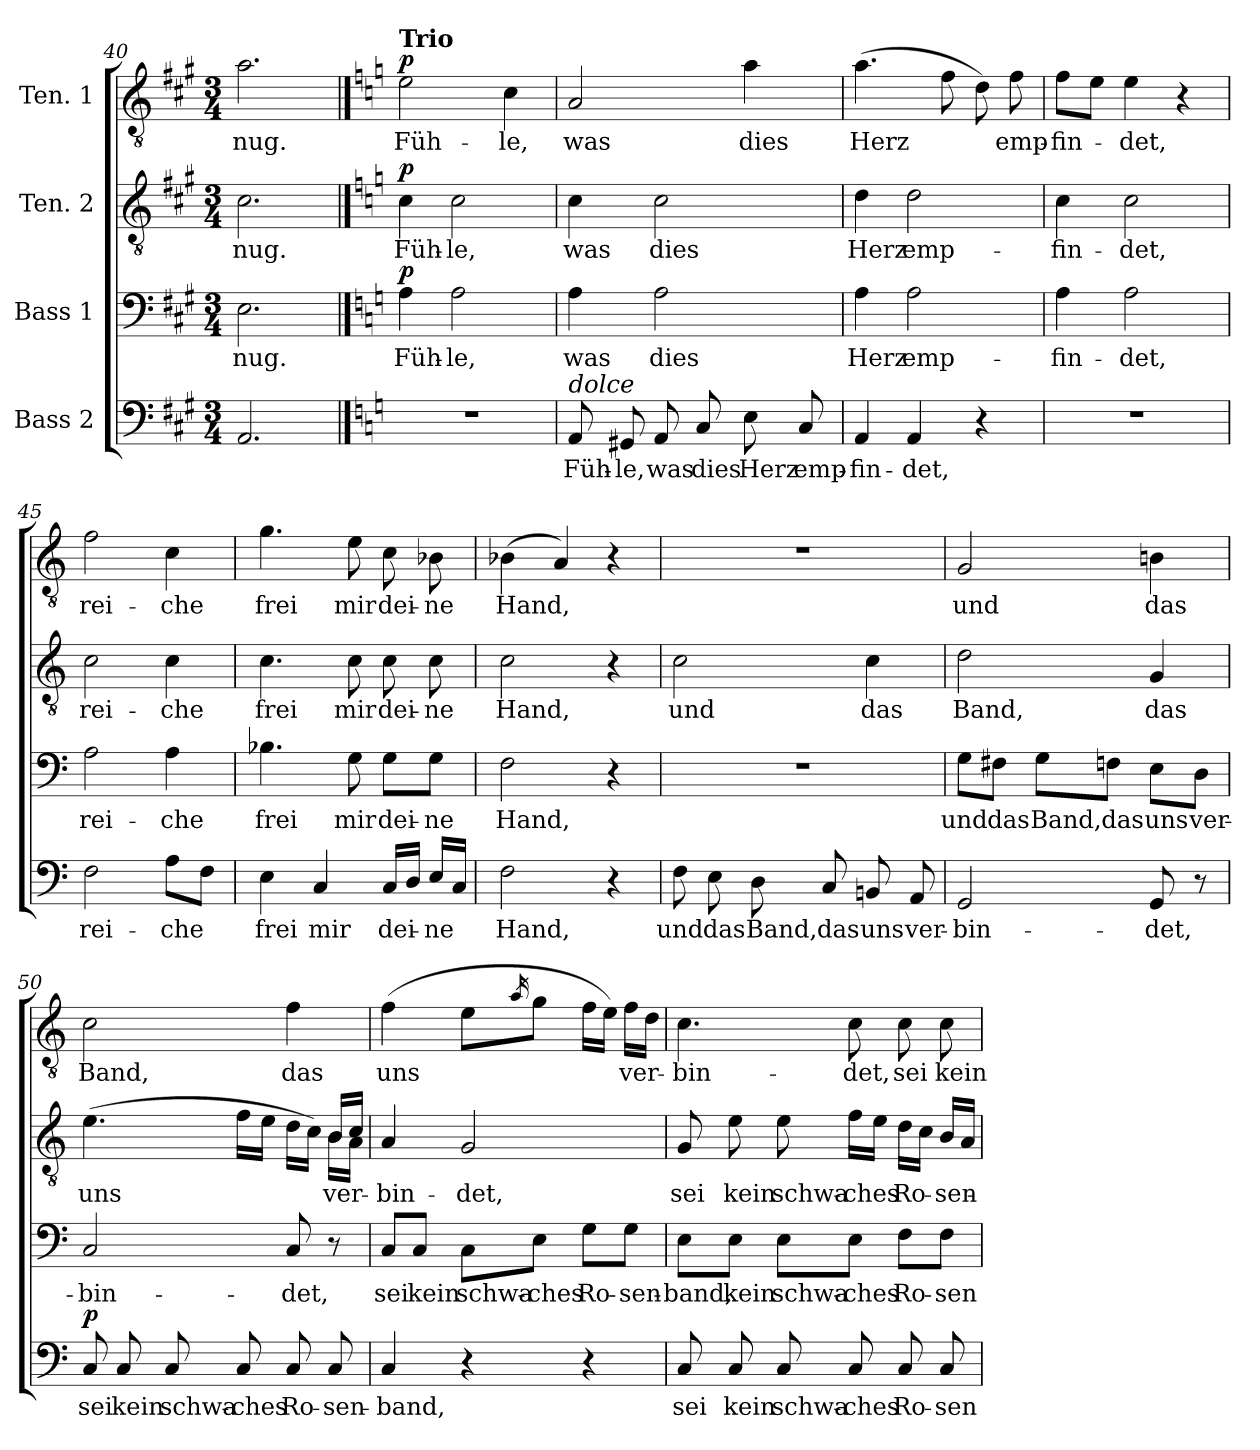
**kern	**text	**dynam	**kern	**text	**dynam	**kern	**text	**dynam	**kern	**text	**dynam
*part4	*part4	*part4	*part3	*part3	*part3	*part2	*part2	*part2	*part1	*part1	*part1
*staff4	*staff4	*staff4	*staff3	*staff3	*staff3	*staff2	*staff2	*staff2	*staff1	*staff1	*staff1
*I"Bass 2	*	*	*I"Bass 1	*	*	*I"Ten. 2	*	*	*I"Ten. 1	*	*
*clefF4	*	*	*clefF4	*	*	*clefGv2	*	*	*clefGv2	*	*
*k[f#c#g#]	*	*	*k[f#c#g#]	*	*	*k[f#c#g#]	*	*	*k[f#c#g#]	*	*
*M3/4	*	*	*M3/4	*	*	*M3/4	*	*	*M3/4	*	*
=40	=40	=40	=40	=40	=40	=40	=40	=40	=40	=40	=40
!	!	!	!	!LO:LY:b	!	!	!LO:LY:b	!	!	!LO:LY:b	!
2.AA/	.	.	2.E\	-nug.	.	2.c#\	-nug.	.	2.a\	-nug.	.
!!LO:PB:g=z
==41	==41	==41	==41	==41	==41	==41	==41	==41	==41	==41	==41
*k[]	*	*	*k[]	*	*	*k[]	*	*	*k[]	*	*
!	!	!	!	!	!	!	!	!	!LO:TX:a:B:t=Trio	!	!
!	!	!	!	!LO:LY:b	!LO:DY:a	!	!LO:LY:b	!LO:DY:a	!	!LO:LY:b	!LO:DY:a
2.r	.	.	4A\	Füh-	p	4c\	Füh-	p	2e\	Füh-	p
!	!	!	!	!LO:LY:b	!	!	!LO:LY:b	!	!	!	!
.	.	.	2A\	-le,	.	2c\	-le,	.	.	.	.
!	!	!	!	!	!	!	!	!	!	!LO:LY:b	!
.	.	.	.	.	.	.	.	.	4c\	-le,	.
=42	=42	=42	=42	=42	=42	=42	=42	=42	=42	=42	=42
!LO:TX:a:i:t=dolce	!	!	!	!	!	!	!	!	!	!	!
!	!LO:LY:b	!	!	!LO:LY:b	!	!	!LO:LY:b	!	!	!LO:LY:b	!
8AA/	Füh-	.	4A\	was	.	4c\	was	.	2A/	was	.
!	!LO:LY:b	!	!	!	!	!	!	!	!	!	!
8GG#X/	-le,	.	.	.	.	.	.	.	.	.	.
!	!LO:LY:b	!	!	!LO:LY:b	!	!	!LO:LY:b	!	!	!	!
8AA/	was	.	2A\	dies	.	2c\	dies	.	.	.	.
!	!LO:LY:b	!	!	!	!	!	!	!	!	!	!
8C/	dies	.	.	.	.	.	.	.	.	.	.
!	!LO:LY:b	!	!	!	!	!	!	!	!	!LO:LY:b	!
8E\	Herz	.	.	.	.	.	.	.	4a\	dies	.
!	!LO:LY:b	!	!	!	!	!	!	!	!	!	!
8C/	emp-	.	.	.	.	.	.	.	.	.	.
=43	=43	=43	=43	=43	=43	=43	=43	=43	=43	=43	=43
!	!LO:LY:b	!	!	!LO:LY:b	!	!	!LO:LY:b	!	!	!LO:LY:b	!
4AA/	-fin-	.	4A\	Herz	.	4d\	Herz	.	(4.a\	-Herz	.
!	!LO:LY:b	!	!	!LO:LY:b	!	!	!LO:LY:b	!	!	!	!
4AA/	-det,	.	2A\	emp-	.	2d\	emp-	.	.	.	.
.	.	.	.	.	.	.	.	.	8f\	.	.
4r	.	.	.	.	.	.	.	.	8d\)	.	.
!	!	!	!	!	!	!	!	!	!	!LO:LY:b	!
.	.	.	.	.	.	.	.	.	8f\	emp-	.
=44	=44	=44	=44	=44	=44	=44	=44	=44	=44	=44	=44
!	!	!	!	!LO:LY:b	!	!	!LO:LY:b	!	!	!LO:LY:b	!
2.r	.	.	4A\	-fin-	.	4c\	-fin-	.	8f\L	-fin-	.
.	.	.	.	.	.	.	.	.	8e\J	.	.
!	!	!	!	!LO:LY:b	!	!	!LO:LY:b	!	!	!LO:LY:b	!
.	.	.	2A\	-det,	.	2c\	-det,	.	4e\	-det,	.
.	.	.	.	.	.	.	.	.	4r	.	.
!!LO:LB:g=z
=45	=45	=45	=45	=45	=45	=45	=45	=45	=45	=45	=45
!	!LO:LY:b	!	!	!LO:LY:b	!	!	!LO:LY:b	!	!	!LO:LY:b	!
2F\	rei-	.	2A\	rei-	.	2c\	rei-	.	2f\	rei-	.
!	!LO:LY:b	!	!	!LO:LY:b	!	!	!LO:LY:b	!	!	!LO:LY:b	!
8A\L	-che	.	4A\	-che	.	4c\	-che	.	4c\	-che	.
8F\J	.	.	.	.	.	.	.	.	.	.	.
=46	=46	=46	=46	=46	=46	=46	=46	=46	=46	=46	=46
!	!LO:LY:b	!	!	!LO:LY:b	!	!	!LO:LY:b	!	!	!LO:LY:b	!
4E\	frei	.	4.B-X\	frei	.	4.c\	frei	.	4.g\	frei	.
!	!LO:LY:b	!	!	!	!	!	!	!	!	!	!
4C/	mir	.	.	.	.	.	.	.	.	.	.
!	!	!	!	!LO:LY:b	!	!	!LO:LY:b	!	!	!LO:LY:b	!
.	.	.	8G\	mir	.	8c\	mir	.	8e\	mir	.
!	!LO:LY:b	!	!	!LO:LY:b	!	!	!LO:LY:b	!	!	!LO:LY:b	!
16C/LL	dei-	.	8G\L	dei-	.	8c\	dei-	.	8c\	dei-	.
16D/JJ	.	.	.	.	.	.	.	.	.	.	.
!	!LO:LY:b	!	!	!LO:LY:b	!	!	!LO:LY:b	!	!	!LO:LY:b	!
16E/LL	-ne	.	8G\J	-ne	.	8c\	-ne	.	8B-X\	-ne	.
16C/JJ	.	.	.	.	.	.	.	.	.	.	.
=47	=47	=47	=47	=47	=47	=47	=47	=47	=47	=47	=47
!	!LO:LY:b	!	!	!LO:LY:b	!	!	!LO:LY:b	!	!	!LO:LY:b	!
2F\	Hand,	.	2F\	Hand,	.	2c\	Hand,	.	(4B-X\	Hand,	.
.	.	.	.	.	.	.	.	.	4A/)	.	.
4r	.	.	4r	.	.	4r	.	.	4r	.	.
=48	=48	=48	=48	=48	=48	=48	=48	=48	=48	=48	=48
!	!LO:LY:b	!	!	!	!	!	!LO:LY:b	!	!	!	!
8F\	und	.	2.r	.	.	2c\	und	.	2.r	.	.
!	!LO:LY:b	!	!	!	!	!	!	!	!	!	!
8E\	das	.	.	.	.	.	.	.	.	.	.
!	!LO:LY:b	!	!	!	!	!	!	!	!	!	!
8D\	Band,	.	.	.	.	.	.	.	.	.	.
!	!LO:LY:b	!	!	!	!	!	!	!	!	!	!
8C/	das	.	.	.	.	.	.	.	.	.	.
!	!LO:LY:b	!	!	!	!	!	!LO:LY:b	!	!	!	!
8BBn/	uns	.	.	.	.	4c\	das	.	.	.	.
!	!LO:LY:b	!	!	!	!	!	!	!	!	!	!
8AA/	ver-	.	.	.	.	.	.	.	.	.	.
!!LO:LB:g=z
=49	=49	=49	=49	=49	=49	=49	=49	=49	=49	=49	=49
!	!LO:LY:b	!	!	!LO:LY:b	!	!	!LO:LY:b	!	!	!LO:LY:b	!
2GG/	-bin-	.	8G\L	und	.	2d\	Band,	.	2G/	und	.
!	!	!	!	!LO:LY:b	!	!	!	!	!	!	!
.	.	.	8F#X\J	das	.	.	.	.	.	.	.
!	!	!	!	!LO:LY:b	!	!	!	!	!	!	!
.	.	.	8G\L	Band,	.	.	.	.	.	.	.
!	!	!	!	!LO:LY:b	!	!	!	!	!	!	!
.	.	.	8Fn\J	das	.	.	.	.	.	.	.
!	!LO:LY:b	!	!	!LO:LY:b	!	!	!LO:LY:b	!	!	!LO:LY:b	!
8GG/	-det,	.	8E\L	uns	.	4G/	das	.	4Bn\	das	.
!	!	!	!	!LO:LY:b	!	!	!	!	!	!	!
8r	.	.	8D\J	ver-	.	.	.	.	.	.	.
=50	=50	=50	=50	=50	=50	=50	=50	=50	=50	=50	=50
!	!LO:LY:b	!LO:DY:a	!	!LO:LY:b	!	!	!LO:LY:b	!	!	!LO:LY:b	!
*	*	*	*	*	*	*^	*	*	*	*	*
8C/	sei	p	2C/	-bin-	.	(>4.e\	8ryy	uns	.	2c\	Band,	.
!	!LO:LY:b	!	!	!	!	!	!	!	!	!	!	!
*	*	*	*	*	*	*v	*v	*	*	*	*	*
8C/	kein	.	.	.	.	.	.	.	.	.	.
!	!LO:LY:b	!	!	!	!	!	!	!	!	!	!
8C/	schwa-	.	.	.	.	.	.	.	.	.	.
!	!LO:LY:b	!	!	!	!	!	!	!	!	!	!
8C/	-ches	.	.	.	.	16f\LL	.	.	.	.	.
.	.	.	.	.	.	16e\JJ	.	.	.	.	.
!	!LO:LY:b	!	!	!LO:LY:b	!	!	!	!	!	!LO:LY:b	!
8C/	Ro-	.	8C/	-det,	.	16d\LL	.	.	4f\	das	.
.	.	.	.	.	.	16c\JJ)	.	.	.	.	.
!	!LO:LY:b	!	!	!	!	!	!LO:LY:b	!	!	!	!
*	*	*	*	*	*	*^	*	*	*	*	*
8C/	-sen-	.	8r	.	.	16B/LL	16B\LL	ver-	.	.	.	.
.	.	.	.	.	.	16c/JJ	16A\JJ	.	.	.	.	.
=51	=51	=51	=51	=51	=51	=51	=51	=51	=51	=51	=51	=51
!	!LO:LY:b	!	!	!LO:LY:b	!	!	!	!LO:LY:b	!	!	!LO:LY:b	!
*	*	*	*	*	*	*v	*v	*	*	*	*	*
4C/	-band,	.	8C/L	sei	.	4A/	-bin-	.	(4f\	uns	.
!	!	!	!	!LO:LY:b	!	!	!	!	!	!	!
.	.	.	8C/J	kein	.	.	.	.	.	.	.
!	!	!	!	!LO:LY:b	!	!	!LO:LY:b	!	!	!	!
4r	.	.	8C\L	schwa-	.	2G/	-det,	.	8e\L	.	.
.	.	.	.	.	.	.	.	.	16qa/	.	.
!	!	!	!	!LO:LY:b	!	!	!	!	!	!	!
.	.	.	8E\J	-ches	.	.	.	.	8g\J	.	.
!	!	!	!	!LO:LY:b	!	!	!	!	!	!	!
4r	.	.	8G\L	Ro-	.	.	.	.	16f\LL	.	.
.	.	.	.	.	.	.	.	.	16e\JJ)	.	.
!	!	!	!	!LO:LY:b	!	!	!	!	!	!LO:LY:b	!
.	.	.	8G\J	-sen-	.	.	.	.	16f\LL	ver-	.
.	.	.	.	.	.	.	.	.	16d\JJ	.	.
!!LO:PB:g=z
=52	=52	=52	=52	=52	=52	=52	=52	=52	=52	=52	=52
!	!LO:LY:b	!	!	!LO:LY:b	!	!	!LO:LY:b	!	!	!LO:LY:b	!
8C/	sei	.	8E\L	-band,	.	8G/	sei	.	4.c\	-bin-	.
!	!LO:LY:b	!	!	!LO:LY:b	!	!	!LO:LY:b	!	!	!	!
8C/	kein	.	8E\J	kein	.	8e\	kein	.	.	.	.
!	!LO:LY:b	!	!	!LO:LY:b	!	!	!LO:LY:b	!	!	!	!
8C/	schwa-	.	8E\L	schwa-	.	8e\	schwa-	.	.	.	.
!	!LO:LY:b	!	!	!LO:LY:b	!	!	!LO:LY:b	!	!	!LO:LY:b	!
8C/	-ches	.	8E\J	-ches	.	16f\LL	-ches	.	8c\	-det,	.
.	.	.	.	.	.	16e\JJ	.	.	.	.	.
!	!LO:LY:b	!	!	!LO:LY:b	!	!	!LO:LY:b	!	!	!LO:LY:b	!
8C/	Ro-	.	8F\L	Ro-	.	16d\LL	Ro-	.	8c\	sei	.
.	.	.	.	.	.	16c\JJ	.	.	.	.	.
!	!LO:LY:b	!	!	!LO:LY:b	!	!	!LO:LY:b	!	!	!LO:LY:b	!
8C/	-sen-	.	8F\J	-sen-	.	16B/LL	-sen-	.	8c\	kein	.
.	.	.	.	.	.	16A/JJ	.	.	.	.	.
=	=	=	=	=	=	=	=	=	=	=	=
*-	*-	*-	*-	*-	*-	*-	*-	*-	*-	*-	*-
